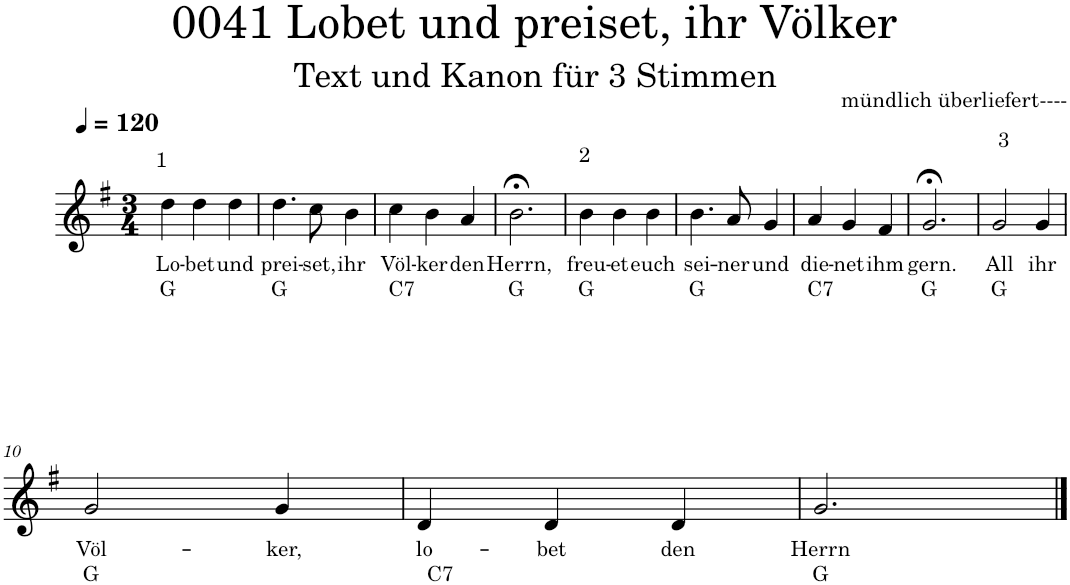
**kern	**text	**text	**text
*part1	*part1	*part1	*part1
*staff1	*staff1	*staff1	*staff1
*I"Piano	*	*	*
*I'Pno.	*	*	*
*clefG2	*	*	*
*k[f#]	*	*	*
*M3/4	*	*	*
*MM120	*	*	*
=1	=1	=1	=1
!	!LO:LY:b	!LO:LY:b	!LO:LY:a
4dd\	Lo-	G	1
!	!LO:LY:b	!	!
4dd\	-bet	.	.
!	!LO:LY:b	!	!
4dd\	und	.	.
=2	=2	=2	=2
!	!LO:LY:b	!LO:LY:b	!
4.dd\	prei-	G	.
!	!LO:LY:b	!	!
8cc\	-set,	.	.
!	!LO:LY:b	!	!
4b\	ihr	.	.
=3	=3	=3	=3
!	!LO:LY:b	!LO:LY:b	!
4cc\	Völ-	C7	.
!	!LO:LY:b	!	!
4b\	-ker	.	.
!	!LO:LY:b	!	!
4a/	den	.	.
=4	=4	=4	=4
!	!LO:LY:b	!LO:LY:b	!
2.b;<\	Herrn,	G	.
=5	=5	=5	=5
!	!LO:LY:b	!LO:LY:b	!LO:LY:a
4b\	freu-	G	2
!	!LO:LY:b	!	!
4b\	-et	.	.
!	!LO:LY:b	!	!
4b\	euch	.	.
=6	=6	=6	=6
!	!LO:LY:b	!LO:LY:b	!
4.b\	sei-	G	.
!	!LO:LY:b	!	!
8a/	-ner	.	.
!	!LO:LY:b	!	!
4g/	und	.	.
=7	=7	=7	=7
!	!LO:LY:b	!LO:LY:b	!
4a/	die-	C7	.
!	!LO:LY:b	!	!
4g/	-net	.	.
!	!LO:LY:b	!	!
4f#/	ihm	.	.
=8	=8	=8	=8
!	!LO:LY:b	!LO:LY:b	!
2.g;</	gern.	G	.
=9	=9	=9	=9
!	!LO:LY:b	!LO:LY:b	!LO:LY:a
2g/	All	G	3
!	!LO:LY:b	!	!
4g/	ihr	.	.
!!LO:LB:g=z
=10	=10	=10	=10
!	!LO:LY:b	!LO:LY:b	!
2g/	Völ-	G	.
!	!LO:LY:b	!	!
4g/	-ker,	.	.
=11	=11	=11	=11
!	!LO:LY:b	!LO:LY:b	!
4d/	lo-	C7	.
!	!LO:LY:b	!	!
4d/	-bet	.	.
!	!LO:LY:b	!	!
4d/	den	.	.
=12	=12	=12	=12
!	!LO:LY:b	!LO:LY:b	!
2.g/	Herrn	G	.
==	==	==	==
*-	*-	*-	*-
